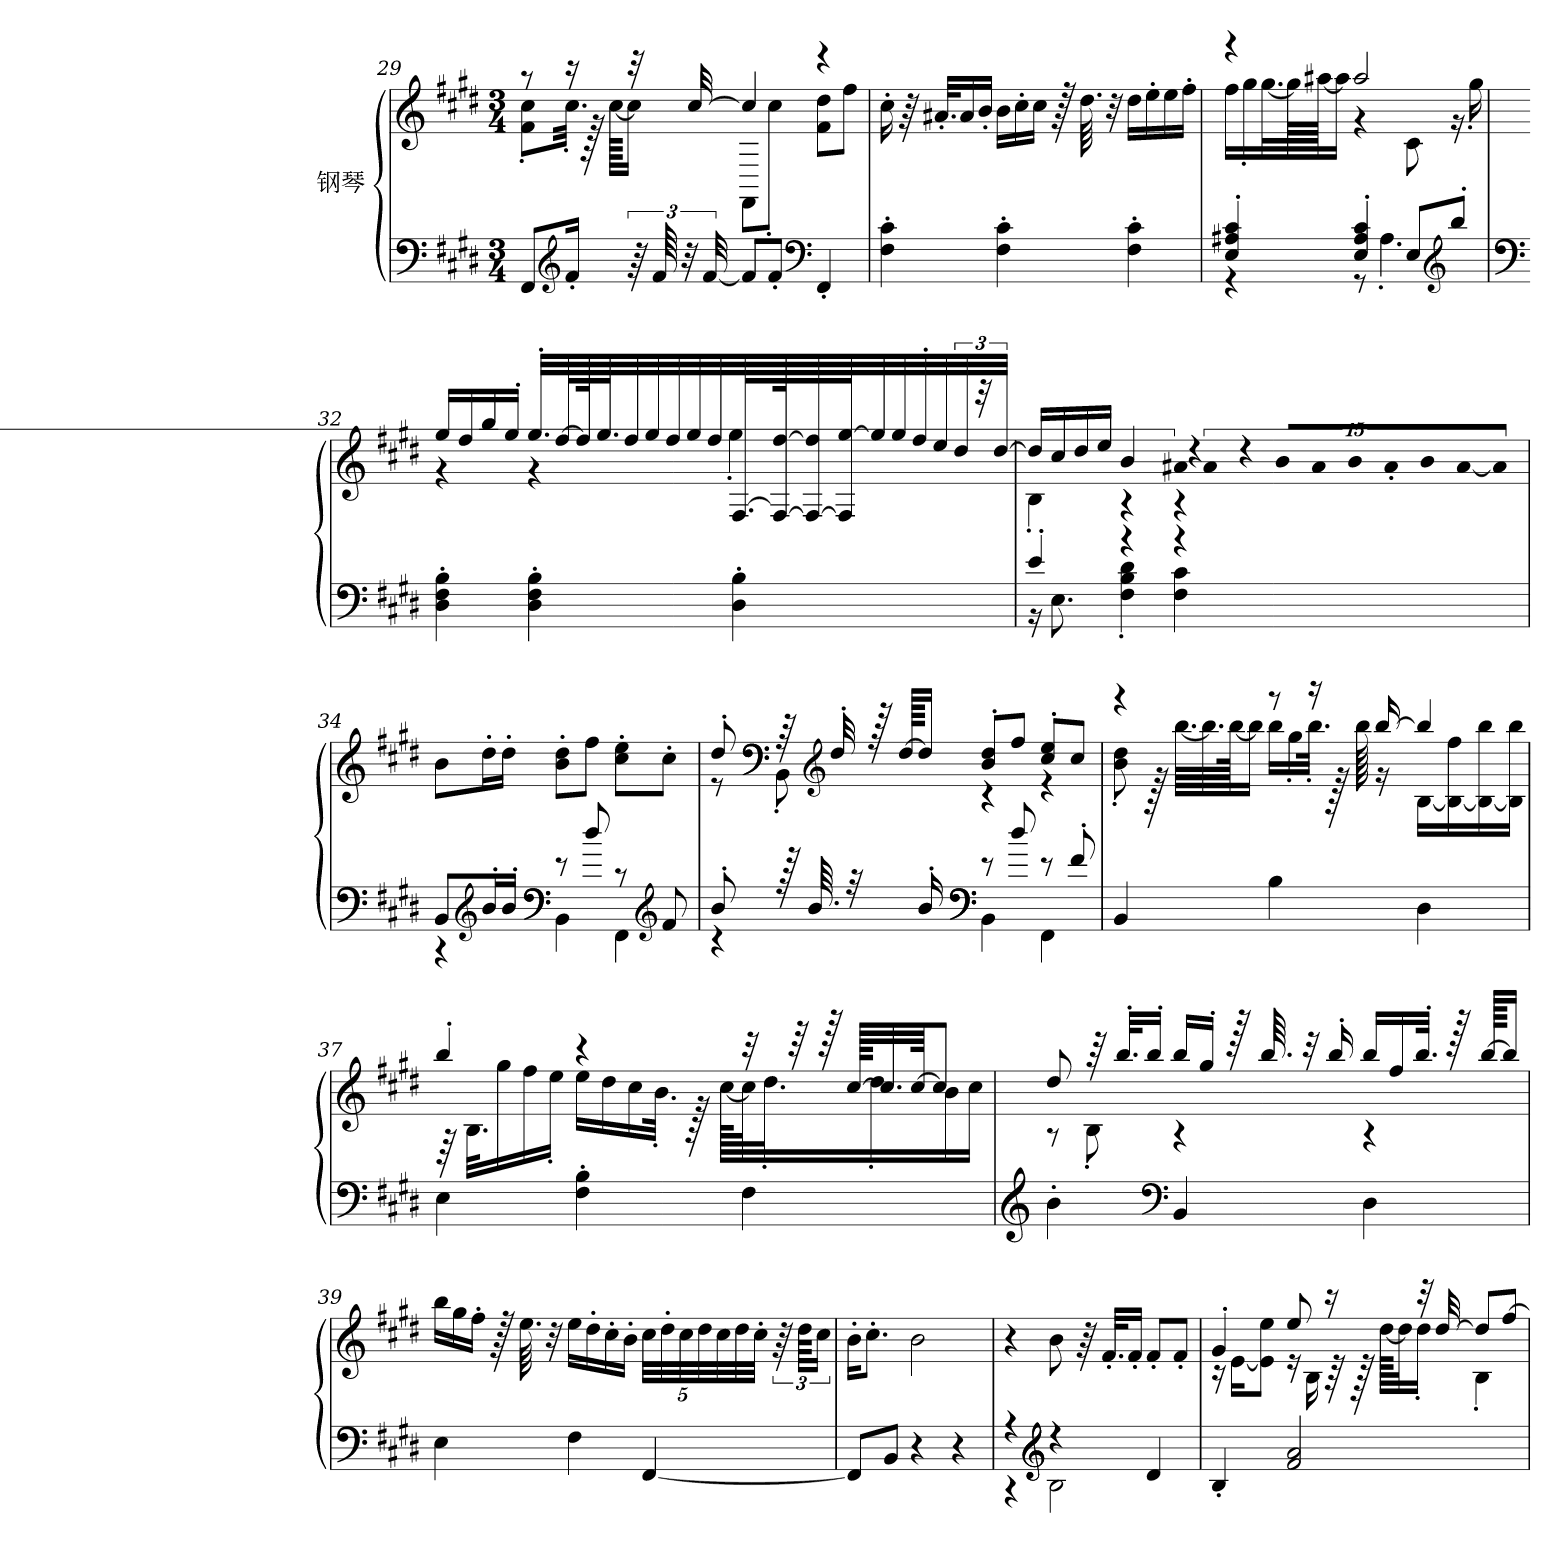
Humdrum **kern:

**kern	**kern
*part1	*part1
*staff2	*staff1
*I"钢琴	*
!!LO:LB:g=z
*clefF4	*clefG2
*k[f#c#g#d#]	*k[f#c#g#d#]
*M3/4	*M3/4
=29	=29
*	*^
8FF#/L	8r	8f#\' 8cc#\'L
*clefG2	*	*
16f#'/Jk	16r	32.cc#'\Jkk
.	.	128r
.	.	[128cc#\KKKLL
96r	32r	16cc#\JJ]
96f#/	.	.
48r	.	.
.	[32cc#/	.
[48f#/	.	.
8f#/L]	4cc#/]	8FF#\L
8f#'/J	.	8cc#'\J
*clefF4	*	*
4FF#'/	4r	8f#\ 8dd#\L
.	.	8ff#\J
*	*v	*v
=30	=30
4F#\' 4c#\'	16cc#'\
.	64r
.	32.a#X'/KLL
.	16a#/
.	16b'/JJ
4F#\' 4c#\'	16b\LL
.	16cc#'\
.	16cc#\JJ
.	128r
.	64.dd#\
.	32r
4F#\' 4c#\'	16dd#\LL
.	16ee'\
.	16ee\
.	16ff#'\JJ
!!LO:LB:g=z
=31	=31
*^	*^
4E/' 4A#X/' 4c#/'	4r	4r	16ff#\LL
.	.	.	16gg#'\
.	.	.	[32.gg#\L
.	.	.	128gg#\LL]
.	.	.	[128aa#X\JJJ
.	.	.	16aa#\JJ]
4E/' 4A#/' 4c#/'	8r	2aa#/	4r
.	4.A#'\	.	.
8E/L	.	.	8c#\
*clefG2	*	*	*
8bb'/J	.	.	16r
.	.	.	16gg#'\
*v	*v	*	*
!!LO:LB:g=z	!!
=32	=32	=32
*clefF4	*	*
4D#\' 4F#\' 4B\'	16gg#/LL	4r
.	16ff#/	.
.	16bb/	.
.	16gg#'/JJ	.
4D#\' 4F#\' 4B\'	32.gg#'/LLL	4r
.	[64ff#/L	.
.	128ff#/K]	.
.	64.gg#/J	.
.	32ff#/	.
.	32gg#/	.
.	32ff#/	.
.	32gg#/	.
.	32ff#/	.
4D#\' 4B\'	[64.F#/L	4gg#'\
.	128F#/_ [128ff#/K	.
.	64F#/_ 64ff#/]	.
.	64F#/] [64gg#/J	.
.	32gg#/]	.
.	32gg#/	.
.	32ff#'/	.
.	32ee/	.
.	48dd#/JJJ	.
.	48r	.
.	[48dd#/	.
!!LO:LB:g=z	!!
=33	=33	=33
*^	*	*
4e'/	16r	16dd#/LL]	4B'\
.	8.E\	16cc#/	.
.	.	16dd#/	.
.	.	16ee/JJ	.
4r	4F#\' 4B\' 4d#\'	4b/	4r
!	!	!LO:N:vis=32	!
4r	4F#\ 4c#\	1920%53a#X/	4r
!	!	!LO:N:vis=32	!
.	.	1920%53r	.
.	.	1920ryy	.
!	!	!LO:N:vis=32	!
.	.	1920%53a#/	.
!	!	!LO:N:vis=64	!
.	.	640%9r	.
!	!	!LO:N:vis=64	!
.	.	640%9b/KLLL	.
!	!	!LO:N:vis=32	!
.	.	1920%53a#/	.
!	!	!LO:N:vis=32	!
.	.	1920%53b/	.
!	!	!LO:N:vis=32	!
.	.	1920%53a#'/	.
!	!	!LO:N:vis=64	!
.	.	640%9b/L	.
!	!	!LO:N:vis=64	!
.	.	[640%9a#/J	.
!	!	!LO:N:vis=32	!
.	.	1920%53a#/JJJ]	.
*	*	*v	*v
=34	=34	=34
8BB/L	4r	8b\L
*clefG2	*	*
16b'/L	.	16dd#'\L
16b'/JJ	.	16dd#'\JJ
*clefF4	*	*
8r	4BB\	8b\' 8dd#\'L
8dd#/	.	8ff#\J
8r	4FF#\	8cc#\' 8ee\'L
*clefG2	*	*
8f#/	.	8cc#'\J
!!LO:LB:g=z
=35	=35	=35
*	*	*^
8b'/	4r	8dd#'/	8r
*	*	*clefF4	*
128r	.	64r	8BB'\
64.b/	.	.	.
*	*	*clefG2	*
.	.	32dd#'/	.
32r	.	.	.
.	.	128r	.
.	.	[128dd#/KKKLL	.
16b'/	.	16dd#/JJ]	.
*clefF4	*	*	*
8r	4BB\	8b/' 8dd#/'L	4r
8dd#/	.	8ff#/J	.
8r	4FF#\	8cc#/' 8ee/'L	4r
8f#'/	.	8cc#/J	.
*v	*v	*	*
=36	=36	=36
4BB/	4r	8b\' 8dd#\'
.	.	128r
.	.	[64.bb\LLLL
.	.	64.bb\]
.	.	[128bb\JJK
.	.	16bb\JJ]
4B\	8r	16bb\LL
.	.	16gg#'\
.	16r	32.bb'\JJk
.	.	128r
.	.	128bb\
.	[16bb/	16r
4D#\	4bb/]	[16B\LL
.	.	16B\_ 16ff#\
.	.	16B\_ 16bb\
.	.	16B\] 16bb\JJ
!!LO:PB:g=z	!!
=37	=37	=37
4E\	4bb'/	64r
.	.	32.B\KLL
.	.	16gg#\
.	.	16ff#\
.	.	16ee'\JJ
4F#\' 4B\'	4r	16ee\LL
.	.	16dd#\
.	.	16cc#\
.	.	32.b'\JJk
.	.	128r
.	.	[128cc#\KLLLL
4F#\	32r	64cc#\J]
.	.	32.dd#'\J
.	64r	.
.	128r	.
.	[128cc#/KKLLL	.
.	32.cc#/]	16dd#'\
.	[64cc#/JJK	.
.	8cc#/J]	16b\
.	.	16cc#\JJ
!!LO:LB:g=z	!!
=38	=38	=38
*clefG2	*	*
4b'\	8dd#/	8r
.	64r	8B'\
.	32.bb'/KLL	.
.	16bb'/JJ	.
*clefF4	*	*
4BB/	16bb/LL	4r
.	16gg#'/JJ	.
.	128r	.
.	64.bb/	.
.	32r	.
.	16bb'/	.
4D#\	16bb/LL	4r
.	16ff#/	.
.	32.bb'/JJk	.
.	128r	.
.	[128bb/KKKLL	.
.	16bb/JJ]	.
*	*v	*v
=39	=39
4E\	16bb\LL
.	16gg#\
.	16ff#'\JJ
.	128r
.	64.ee\
.	32r
4F#\	16ee\LL
.	16dd#'\
.	16cc#'\
.	16b'\JJ
*	*Xbrackettup
[4FF#/	40cc#\LLL
.	40dd#'\
.	40cc#\
.	40dd#\
.	40cc#\
.	32dd#\
.	32cc#'\JJJ
*	*brackettup
.	96r
.	96dd#\KKLL
.	24cc#\JJ
!!LO:LB:g=z
=40	=40
8FF#/L]	16b'\KL
.	8.cc#'\J
8BB/J	.
4r	2b\
4r	.
=41	=41
*^	*
4r	4r	4r
*clefG2	*	*
4r	2B\	8b\
.	.	64r
.	.	32.f#'/KLL
.	.	16f#'/JJ
4d#/	.	8f#'/L
.	.	8f#'/J
*v	*v	*
=42	=42
*	*^
4B'/	4g#'/	16r
.	.	[16e\KL
.	.	8e\] 8ee\J
2f#/ 2a/	8ee/	16r
.	.	16B\
.	16r	64r
.	.	128r
.	.	[128dd#\KKLLL
.	.	32dd#\J]
.	32r	16dd#'\JJ
.	[32dd#/	.
.	8dd#/L]	4B'\
.	[8ff#/J	.
*	*v	*v
=	=
*-	*-
